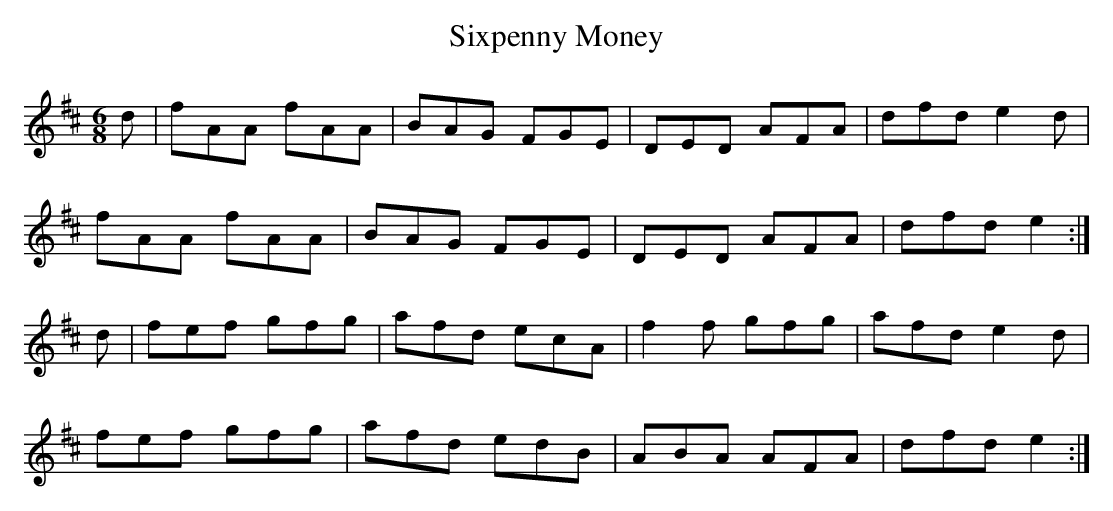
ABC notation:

X:1
T: Sixpenny Money
M: 6/8
L: 1/8
K: D
d|fAA fAA|BAG FGE|DED AFA|dfd e2d|
fAA fAA|BAG FGE|DED AFA|dfd e2 :|
d|fef gfg|afd ecA|f2f gfg|afd e2d|
fef gfg|afd edB|ABA AFA|dfd e2 :|
